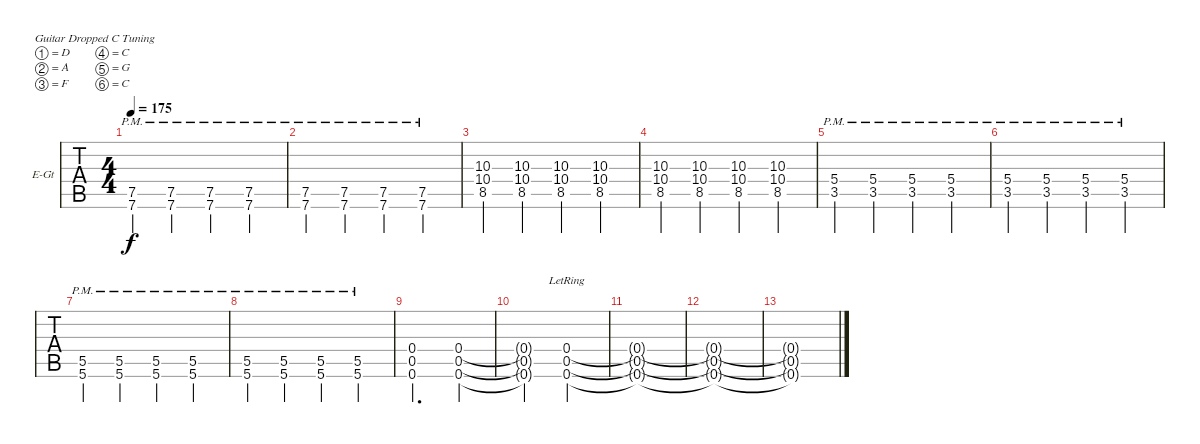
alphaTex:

\defaultSystemsLayout 4
\bracketExtendMode groupsimilarinstruments
\firstSystemTrackNameOrientation horizontal
\otherSystemsTrackNameOrientation horizontal
\track ("Electric Guitar" "E-Gt") {instrument distortionguitar}
\staff {tabs}
\tuning (D4 A3 F3 C3 G2 C2)
\ts (4 4)
\tempo 175
\clef g2
\ks c
(7.6{pm} 7.5{pm}).4{dy f} (7.6{pm} 7.5{pm}).4 (7.6{pm} 7.5{pm}).4 (7.6{pm} 7.5{pm}).4 |
(7.6{pm} 7.5{pm}).4 (7.6{pm} 7.5{pm}).4 (7.6{pm} 7.5{pm}).4 (7.6{pm} 7.5{pm}).4 |
(8.5 10.4 10.3).4 (8.5 10.4 10.3).4 (8.5 10.4 10.3).4 (8.5 10.4 10.3).4 |
(8.5 10.4 10.3).4 (8.5 10.4 10.3).4 (8.5 10.4 10.3).4 (8.5 10.4 10.3).4 |
(3.5{pm} 5.4{pm}).4 (3.5{pm} 5.4{pm}).4 (3.5{pm} 5.4{pm}).4 (3.5{pm} 5.4{pm}).4 |
(3.5{pm} 5.4{pm}).4 (3.5{pm} 5.4{pm}).4 (3.5{pm} 5.4{pm}).4 (3.5{pm} 5.4{pm}).4 |
(5.6{pm} 5.5{pm}).4 (5.6{pm} 5.5{pm}).4 (5.6{pm} 5.5{pm}).4 (5.6{pm} 5.5{pm}).4 |
(5.6{pm} 5.5{pm}).4 (5.6{pm} 5.5{pm}).4 (5.6{pm} 5.5{pm}).4 (5.6{pm} 5.5{pm}).4 |
(0.6 0.5 0.4).2{d} (0.6 0.4 0.5).4 |
(0.6{t} 0.5{t} 0.4{t}).2 (0.6{lr} 0.4{lr} 0.5{lr}).2 |
(0.6{t} 0.5{t} 0.4{t}).1 |
(0.6{t} 0.5{t} 0.4{t}).1 |
(0.6{t} 0.5{t} 0.4{t}).1
